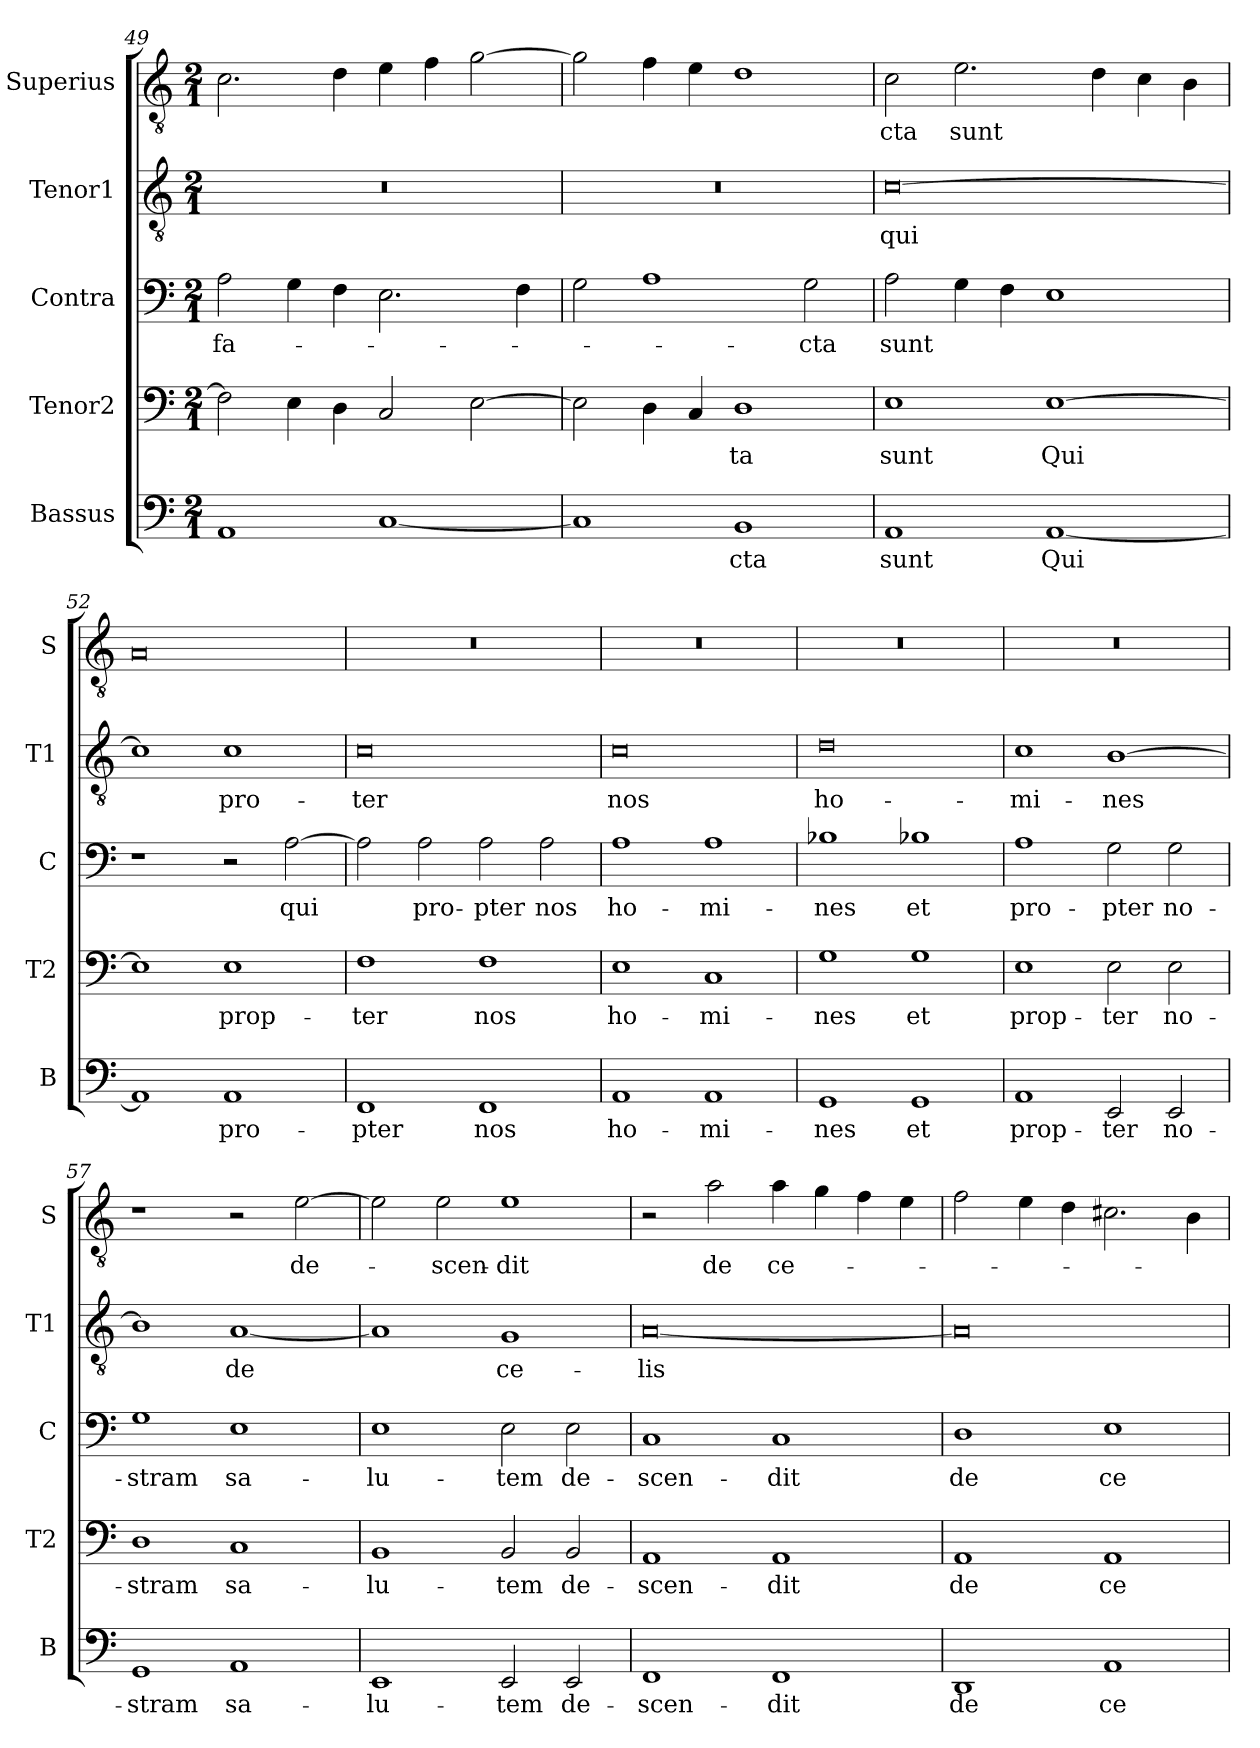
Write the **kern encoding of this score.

**kern	**text	**kern	**text	**kern	**text	**kern	**text	**kern	**text
*part5	*part5	*part4	*part4	*part3	*part3	*part2	*part2	*part1	*part1
*staff5	*staff5	*staff4	*staff4	*staff3	*staff3	*staff2	*staff2	*staff1	*staff1
*I"Bassus	*	*I"Tenor2	*	*I"Contra	*	*I"Tenor1	*	*I"Superius	*
*I'B	*	*I'T2	*	*I'C	*	*I'T1	*	*I'S	*
*clefF4	*	*clefF4	*	*clefF4	*	*clefGv2	*	*clefGv2	*
*k[]	*	*k[]	*	*k[]	*	*k[]	*	*k[]	*
*M2/1	*	*M2/1	*	*M2/1	*	*M2/1	*	*M2/1	*
=49	=49	=49	=49	=49	=49	=49	=49	=49	=49
1AA	.	2F\]	.	2A\	fa-	0r	.	2.c\	.
.	.	4E\	.	4G\	.	.	.	.	.
.	.	4D\	.	4F\	.	.	.	4d\	.
[1C	.	2C/	.	2.E\	.	.	.	4e\	.
.	.	.	.	.	.	.	.	4f\	.
.	.	[2E\	.	.	.	.	.	[2g\	.
.	.	.	.	4F\	.	.	.	.	.
=50	=50	=50	=50	=50	=50	=50	=50	=50	=50
1C]	.	2E\]	.	2G\	.	0r	.	2g\]	.
.	.	4D\	.	1A	.	.	.	4f\	.
.	.	4C/	.	.	.	.	.	4e\	.
1BB	-cta	1D	-ta	.	.	.	.	1d	.
.	.	.	.	2G\	-cta	.	.	.	.
=51	=51	=51	=51	=51	=51	=51	=51	=51	=51
1AA	sunt	1E	sunt	2A\	sunt	[0c	qui	2c\	-cta
.	.	.	.	4G\	.	.	.	2.e\	sunt
.	.	.	.	4F\	.	.	.	.	.
[1AA	Qui	[1E	Qui	1E	.	.	.	.	.
.	.	.	.	.	.	.	.	4d\	.
.	.	.	.	.	.	.	.	4c\	.
.	.	.	.	.	.	.	.	4B\	.
=52	=52	=52	=52	=52	=52	=52	=52	=52	=52
1AA]	.	1E]	.	1r	.	1c]	.	0A	.
1AA	pro-	1E	prop-	2r	.	1c	pro-	.	.
.	.	.	.	[2A\	qui	.	.	.	.
=53	=53	=53	=53	=53	=53	=53	=53	=53	=53
1FF	-pter	1F	-ter	2A\]	.	0c	-ter	0r	.
.	.	.	.	2A\	pro-	.	.	.	.
1FF	nos	1F	nos	2A\	-pter	.	.	.	.
.	.	.	.	2A\	nos	.	.	.	.
=54	=54	=54	=54	=54	=54	=54	=54	=54	=54
1AA	ho-	1E	ho-	1A	ho-	0c	nos	0r	.
1AA	-mi-	1C	-mi-	1A	-mi-	.	.	.	.
=55	=55	=55	=55	=55	=55	=55	=55	=55	=55
1GG	-nes	1G	-nes	1B-X	-nes	0d	ho-	0r	.
1GG	et	1G	et	1B-X	et	.	.	.	.
=56	=56	=56	=56	=56	=56	=56	=56	=56	=56
1AA	prop-	1E	prop-	1A	pro-	1c	-mi-	0r	.
2EE/	-ter	2E\	-ter	2G\	-pter	[1B	-nes	.	.
2EE/	no-	2E\	no-	2G\	no-	.	.	.	.
=57	=57	=57	=57	=57	=57	=57	=57	=57	=57
1GG	-stram	1D	-stram	1G	-stram	1B]	.	1r	.
1AA	sa-	1C	sa-	1E	sa-	[1A	de	2r	.
.	.	.	.	.	.	.	.	[2e\	de-
=58	=58	=58	=58	=58	=58	=58	=58	=58	=58
1EE	-lu-	1BB	-lu-	1E	-lu-	1A]	.	2e\]	.
.	.	.	.	.	.	.	.	2e\	-scen-
2EE/	-tem	2BB/	-tem	2E\	-tem	1G	ce-	1e	-dit
2EE/	de-	2BB/	de-	2E\	de-	.	.	.	.
=59	=59	=59	=59	=59	=59	=59	=59	=59	=59
1FF	-scen-	1AA	-scen-	1C	-scen-	[0A	-lis	2r	.
.	.	.	.	.	.	.	.	2a\	de
1FF	-dit	1AA	-dit	1C	-dit	.	.	4a\	ce-
.	.	.	.	.	.	.	.	4g\	.
.	.	.	.	.	.	.	.	4f\	.
.	.	.	.	.	.	.	.	4e\	.
=60	=60	=60	=60	=60	=60	=60	=60	=60	=60
1DD	de	1AA	de	1D	de	0A]	.	2f\	.
.	.	.	.	.	.	.	.	4e\	.
.	.	.	.	.	.	.	.	4d\	.
1AA	ce-	1AA	ce-	1E	ce-	.	.	2.c#X\	.
.	.	.	.	.	.	.	.	4B\	.
=	=	=	=	=	=	=	=	=	=
*-	*-	*-	*-	*-	*-	*-	*-	*-	*-
